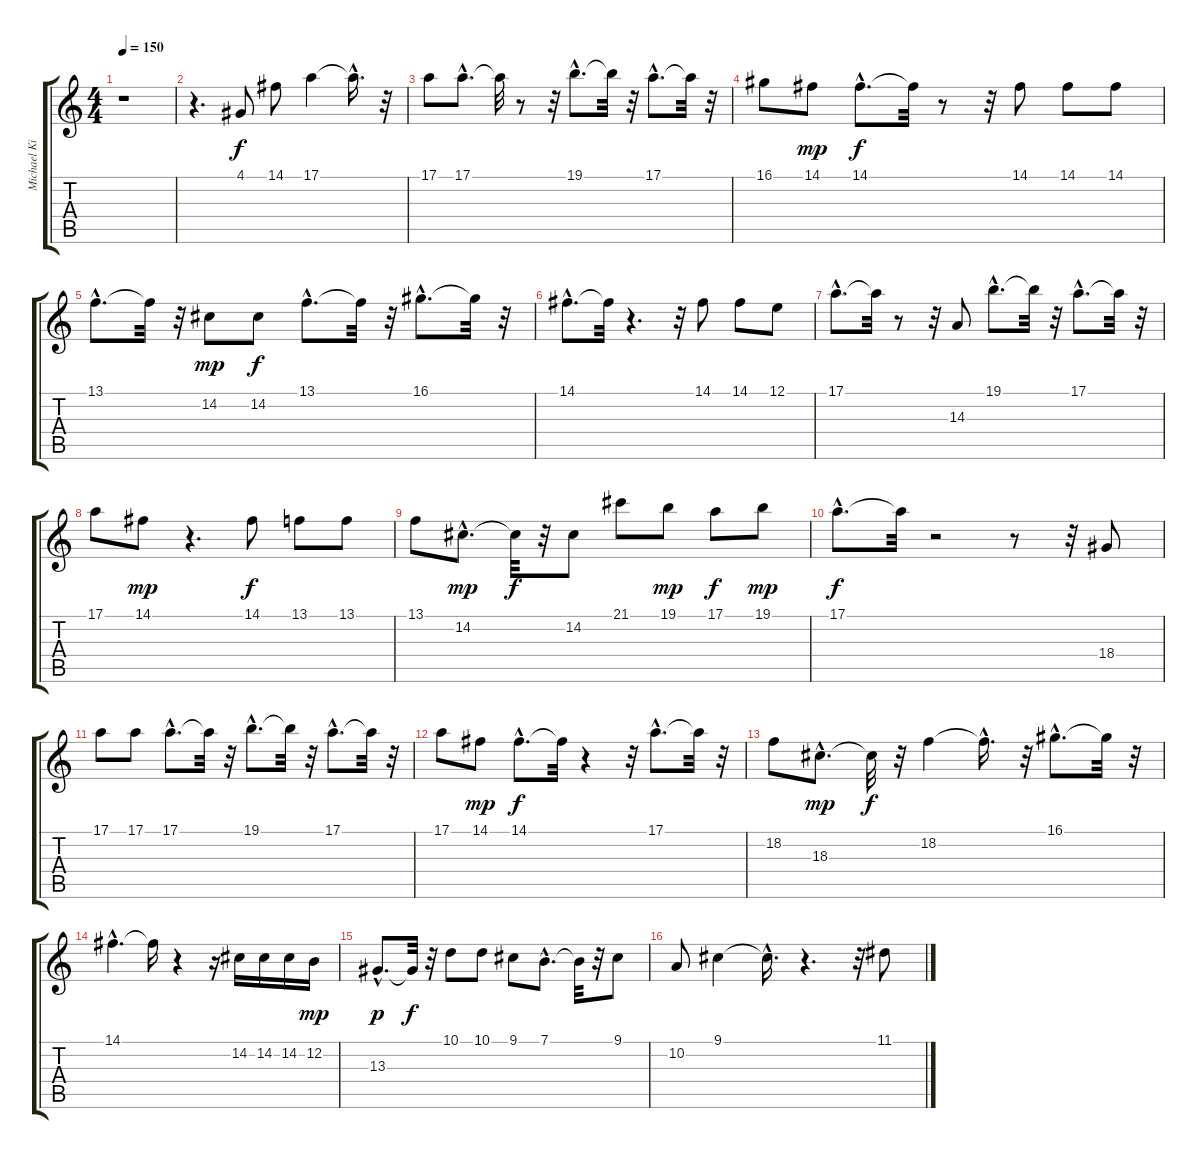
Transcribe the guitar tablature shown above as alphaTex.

\track ("Michael Kiske" "Michael Ki") {instrument fx5brightness}
\staff {score tabs}
\tuning (E4 B3 G3 D3 A2 E2) {hide}
\ts (4 4)
\tempo 150
\clef g2
\ks c
r.1{dy f} |
r.4{d} 4.1.8 14.1.8 17.1.4 17.1{hac t}.16{d} r.32 |
17.1.8 17.1{hac}.8{d} 17.1{t}.32 r.8 r.32 19.1{hac}.8{d} 19.1{t}.32 r.32 17.1{hac}.8{d} 17.1{t}.32 r.32 |
16.1.8 14.1.8{dy mp} 14.1{hac}.8{d dy f} 14.1{t}.32 r.8 r.32 14.1.8 14.1.8 14.1.8 |
13.1{hac}.8{d} 13.1{t}.32 r.32 14.2.8{dy mp} 14.2.8{dy f} 13.1{hac}.8{d} 13.1{t}.32 r.32 16.1{hac}.8{d} 16.1{t}.32 r.32 |
14.1{hac}.8{d} 14.1{t}.32 r.4{d} r.32 14.1.8 14.1.8 12.1.8 |
17.1{hac}.8{d} 17.1{t}.32 r.8 r.32 14.3.8 19.1{hac}.8{d} 19.1{t}.32 r.32 17.1{hac}.8{d} 17.1{t}.32 r.32 |
17.1.8 14.1.8{dy mp} r.4{d} 14.1.8{dy f} 13.1.8 13.1.8 |
13.1.8 14.2{hac}.8{d dy mp} 14.2{t}.32{dy f} r.32 14.2.8 21.1.8 19.1.8{dy mp} 17.1.8{dy f} 19.1.8{dy mp} |
17.1{hac}.8{d dy f} 17.1{t}.32 r.2 r.8 r.32 18.4.8 |
17.1.8 17.1.8 17.1{hac}.8{d} 17.1{t}.32 r.32 19.1{hac}.8{d} 19.1{t}.32 r.32 17.1{hac}.8{d} 17.1{t}.32 r.32 |
17.1.8 14.1.8{dy mp} 14.1{hac}.8{d dy f} 14.1{t}.32 r.4 r.32 17.1{hac}.8{d} 17.1{t}.32 r.32 |
18.2.8 18.3{hac}.8{d dy mp} 18.3{t}.32{dy f} r.32 18.2.4 18.2{hac t}.16{d} r.32 16.1{hac}.8{d} 16.1{t}.32 r.32 |
14.1{hac}.4{d} 14.1{t}.16 r.4 r.16 14.2.16 14.2.16 14.2.16 12.2.16{dy mp} |
13.3{hac}.8{d dy p} 13.3{t}.32{dy f} r.32 10.1.8 10.1.8 9.1.8 7.1{hac}.8{d} 7.1{t}.32 r.32 9.1.8 |
10.2.8 9.1.4 9.1{hac t}.16{d} r.4{d} r.32 11.1.8
